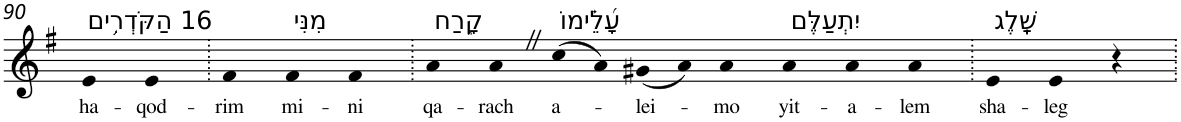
**kern	**text
*part1	*part1
*staff1	*staff1
*I"Piano	*
*I'Pno	*
!!LO:PB:g=z
*clefG2	*
*k[f#]	*
*G:	*
=90	=90
!LO:TX:a:t=16 הַקֹּדְרִ֥ים	!
!	!LO:LY:b
4e	ha-
!	!LO:LY:b
4e	-qod-
=91.	=91.
!	!LO:LY:b
4f#	-rim
!LO:TX:a:t=מִנִּי	!
!	!LO:LY:b
4f#	mi-
!	!LO:LY:b
4f#	-ni
=92.	=92.
!LO:TX:a:t=קָ֑רַח	!
!	!LO:LY:b
4a	qa-
!	!LO:LY:b
4aZ	-rach
!LO:TX:a:t=עָ֝לֵ֗ימוֹ	!
!	!LO:LY:b
(8cc	a-
8a)	.
!	!LO:LY:b
(8g#X	-lei-
8a)	.
!	!LO:LY:b
4a	-mo
!LO:TX:a:t=יִתְעַלֶּם	!
!	!LO:LY:b
4a	yit-
!	!LO:LY:b
4a	-a-
!	!LO:LY:b
4a	-lem
=93.	=93.
!LO:TX:a:t=שָֽׁלֶג	!
!	!LO:LY:b
4e	sha-
!	!LO:LY:b
4e	-leg
4r	.
=.	=.
*-	*-
